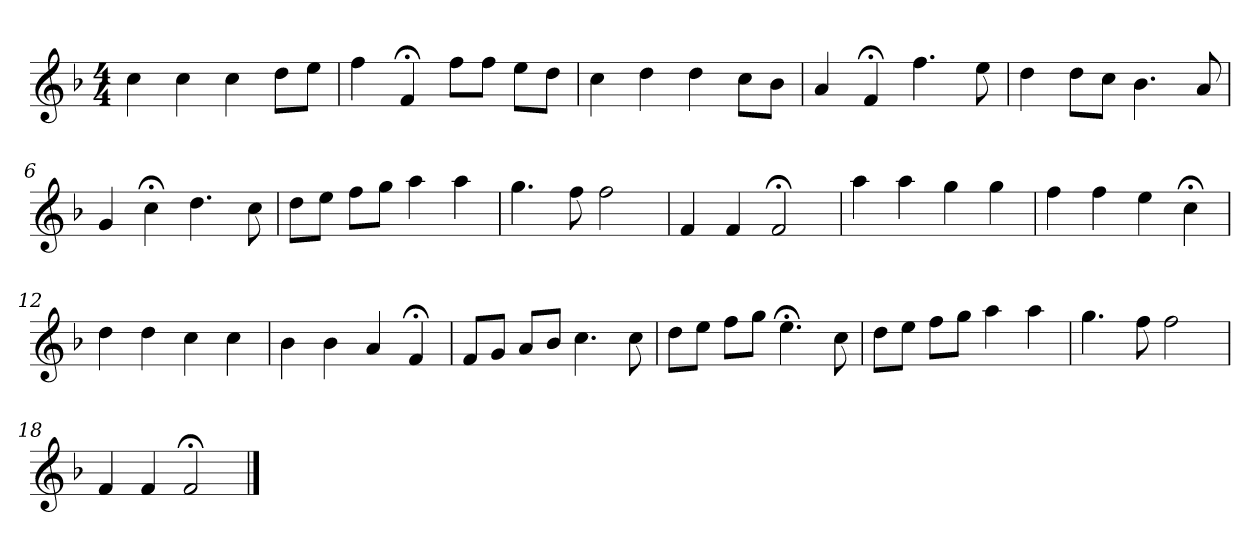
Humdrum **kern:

**kern
*part1
*staff1
*k[b-]
*F:
*M4/4
*MM120
=1
4cc
4cc
4cc
8ddL
8eeJ
=2
4ff
4f;<
8ffL
8ffJ
8eeL
8ddJ
=3
4cc
4dd
4dd
8ccL
8b-J
=4
4a
4f;<
4.ff
8ee
=5
4dd
8ddL
8ccJ
4.b-
8a
=6
4g
4cc;<
4.dd
8cc
=7
8ddL
8eeJ
8ffL
8ggJ
4aa
4aa
=8
4.gg
8ff
2ff
=9
4f
4f
2f;<
=10
4aa
4aa
4gg
4gg
=11
4ff
4ff
4ee
4cc;<
=12
4dd
4dd
4cc
4cc
=13
4b-
4b-
4a
4f;<
=14
8fL
8gJ
8aL
8b-J
4.cc
8cc
=15
8ddL
8eeJ
8ffL
8ggJ
4.ee;<
8cc
=16
8ddL
8eeJ
8ffL
8ggJ
4aa
4aa
=17
4.gg
8ff
2ff
=18
4f
4f
2f;<
==
*-
